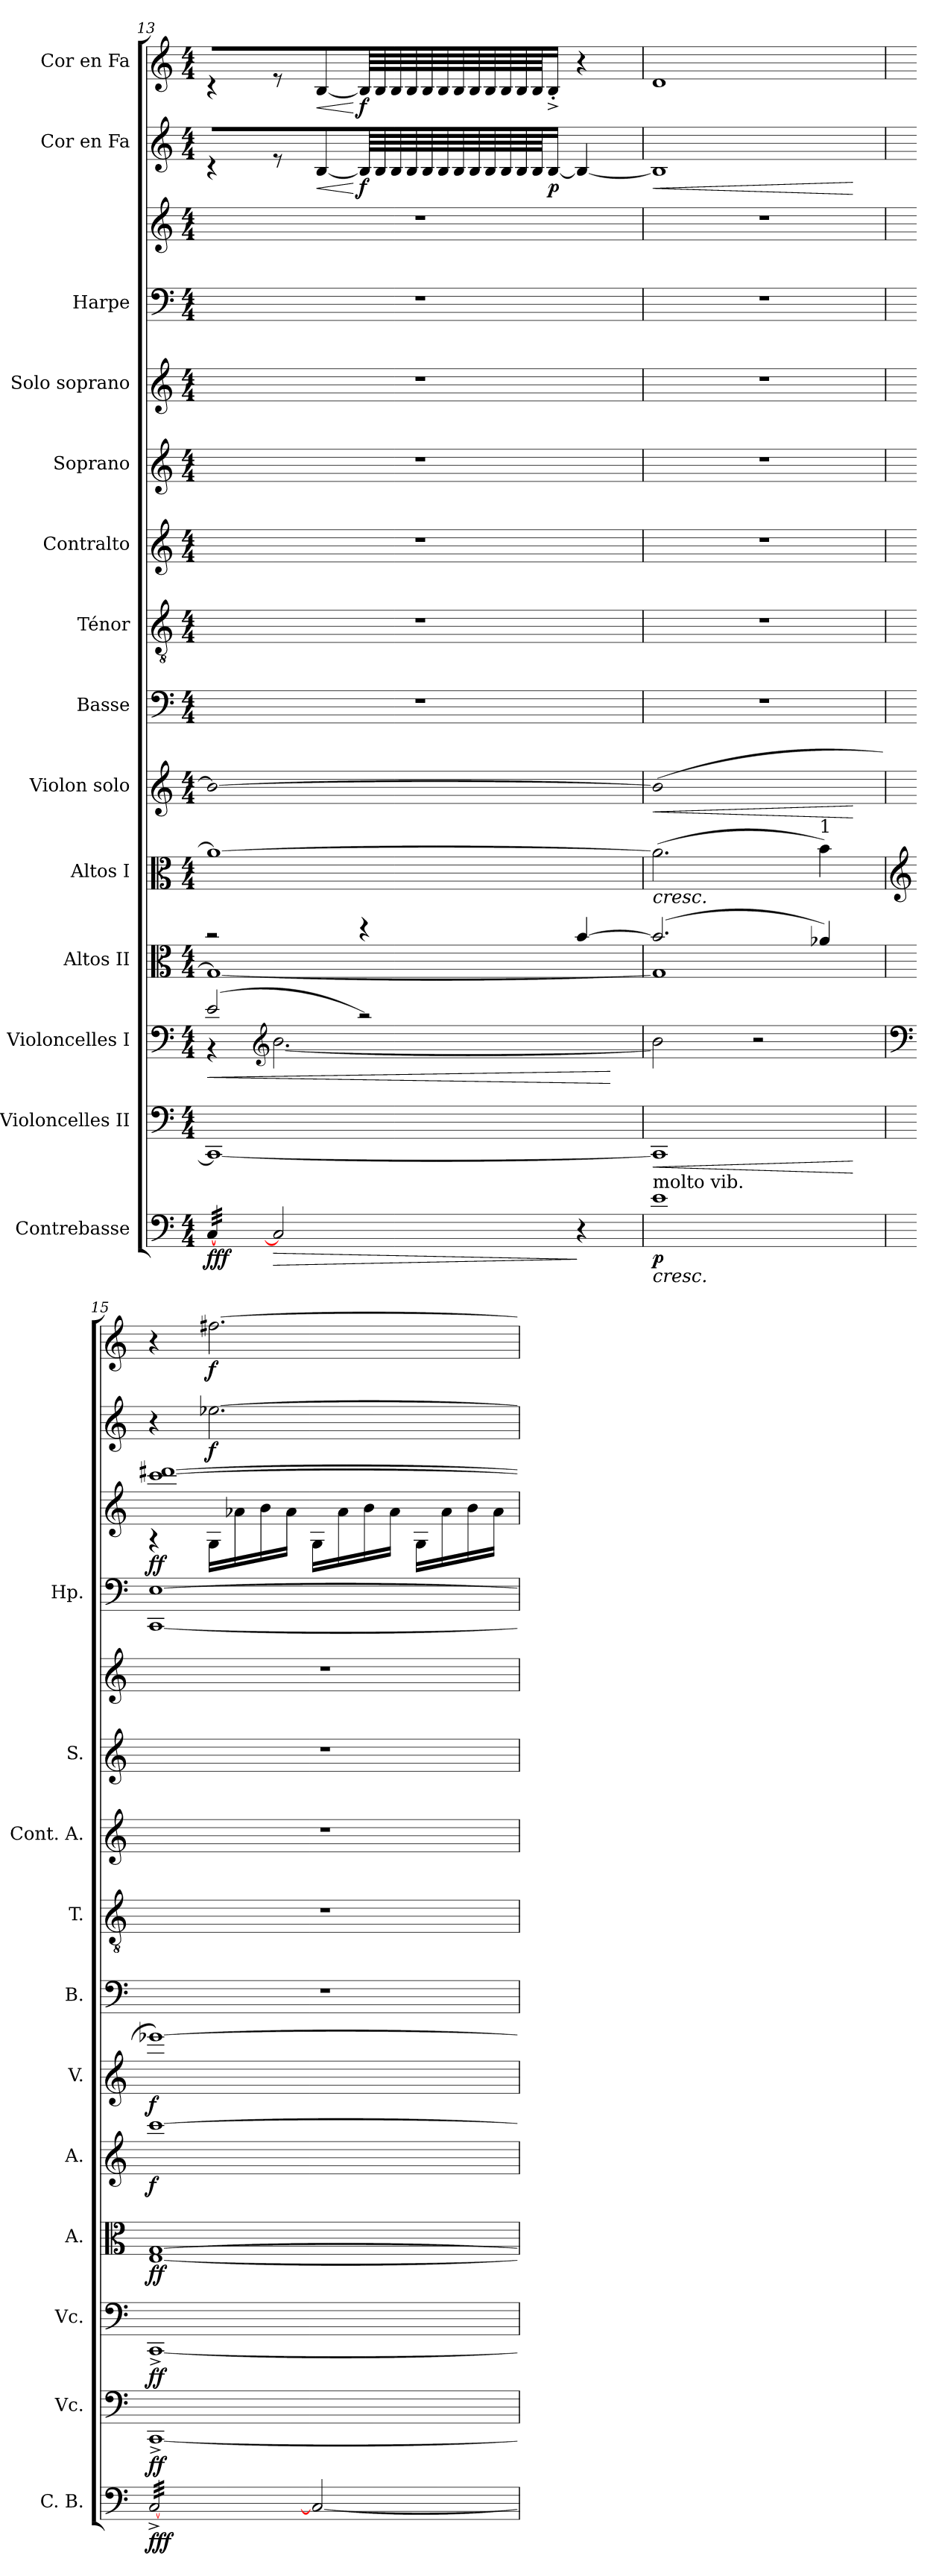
**kern	**dynam	**kern	**dynam	**kern	**dynam	**kern	**dynam	**kern	**dynam	**kern	**dynam	**kern	**kern	**kern	**kern	**kern	**kern	**kern	**dynam	**kern	**dynam	**kern	**dynam
*part14	*part14	*part13	*part13	*part12	*part12	*part11	*part11	*part10	*part10	*part9	*part9	*part8	*part7	*part6	*part5	*part4	*part3	*part3	*part3	*part2	*part2	*part1	*part1
*staff15	*staff15	*staff14	*staff14	*staff13	*staff13	*staff12	*staff12	*staff11	*staff11	*staff10	*staff10	*staff9	*staff8	*staff7	*staff6	*staff5	*staff4	*staff3	*staff3/4	*staff2	*staff2	*staff1	*staff1
*I"Contrebasse	*	*I"Violoncelles II	*	*I"Violoncelles I	*	*I"Altos II	*	*I"Altos I	*	*I"Violon solo	*	*I"Basse	*I"Ténor	*I"Contralto	*I"Soprano	*I"Solo soprano	*I"Harpe	*	*	*I"Cor en Fa	*	*I"Cor en Fa	*
*I'C. B.	*	*I'Vc.	*	*I'Vc.	*	*I'A.	*	*I'A.	*	*I'V.	*	*I'B.	*I'T.	*I'Cont. A.	*I'S.	*	*I'Hp.	*	*	*	*	*	*
*clefF4	*	*clefF4	*	*clefF4	*	*clefC3	*	*clefC3	*	*clefG2	*	*clefF4	*clefGv2	*clefG2	*clefG2	*clefG2	*clefF4	*clefG2	*	*clefG2	*	*clefG2	*
*ITrd7c12	*	*	*	*	*	*	*	*	*	*	*	*	*ITrd7c12	*	*	*	*	*	*	*ITrd4c7	*	*ITrd4c7	*
*k[]	*	*k[]	*	*k[]	*	*k[]	*	*k[]	*	*k[]	*	*k[]	*k[]	*k[]	*k[]	*k[]	*k[]	*k[]	*	*k[b-]	*	*k[b-]	*
*M4/4	*	*M4/4	*	*M4/4	*	*M4/4	*	*M4/4	*	*M4/4	*	*M4/4	*M4/4	*M4/4	*M4/4	*M4/4	*M4/4	*M4/4	*	*M4/4	*	*M4/4	*
=13	=13	=13	=13	=13	=13	=13	=13	=13	=13	=13	=13	=13	=13	=13	=13	=13	=13	=13	=13	=13	=13	=13	=13
*	*	*	*	*^	*	*	*	*	*	*	*	*	*	*	*	*	*	*	*	*	*	*	*
!	!	!	!	!	!	!LO:HP:b	!	!	!	!	!	!	!	!	!	!	!	!	!	!	!	!	!	!
!	!	!	!	!	!	!LO:HP:n=1:b	!	!	!	!	!LO:N:head=open	!	!	!	!	!	!	!	!	!	!	!	!	!
*	*	*	*	*	*	*	*^	*	*	*	*	*	*	*	*	*	*	*	*	*	*	*	*	*
*tremolo	*	*	*	*	*	*	*	*	*	*	*	*	*	*	*	*	*	*	*	*	*	*	*	*	*
[<32CCi/LLL	fff	1CCi_<	.	(2ei/	4r	> <	2r	1Gi_<	.	1a-i_>	.	1bi_>	.	1r	1r	1r	1r	1r	1r	1r	.	4r	.	4r	.
32CCi/	.	.	.	.	.	.	.	.	.	.	.	.	.	.	.	.	.	.	.	.	.	.	.	.	.
32CCi/	.	.	.	.	.	.	.	.	.	.	.	.	.	.	.	.	.	.	.	.	.	.	.	.	.
32CCi/	.	.	.	.	.	.	.	.	.	.	.	.	.	.	.	.	.	.	.	.	.	.	.	.	.
32CCi/	.	.	.	.	.	.	.	.	.	.	.	.	.	.	.	.	.	.	.	.	.	.	.	.	.
32CCi/	.	.	.	.	.	.	.	.	.	.	.	.	.	.	.	.	.	.	.	.	.	.	.	.	.
32CCi/	.	.	.	.	.	.	.	.	.	.	.	.	.	.	.	.	.	.	.	.	.	.	.	.	.
32CCi/JJJ	.	.	.	.	.	.	.	.	.	.	.	.	.	.	.	.	.	.	.	.	.	.	.	.	.
*Xtremolo	*	*	*	*	*	*	*	*	*	*	*	*	*	*	*	*	*	*	*	*	*	*	*	*	*
*	*	*	*	*clefG2	*	*	*	*	*	*	*	*	*	*	*	*	*	*	*	*	*	*	*	*	*
!	!LO:HP:b	!	!	!	!	!	!	!	!	!	!	!	!	!	!	!	!	!	!	!	!	!	!	!	!
2CCi/]	>	.	.	.	[<2.bi\	]	.	.	.	.	.	.	.	.	.	.	.	.	.	.	.	8r	.	8r	.
!	!	!	!	!	!	!	!	!	!	!	!	!	!	!	!	!	!	!	!	!	!	!	!LO:HP:b	!	!LO:HP:b
.	.	.	.	.	.	.	.	.	.	.	.	.	.	.	.	.	.	.	.	.	.	[<8Ei/	<	[<8Ei/	<
*	*	*	*	*	*	*	*	*	*	*	*	*	*	*	*	*	*	*	*	*	*	*tremolo	*	*	*
*	*	*	*	*	*	*	*	*	*	*	*	*	*	*	*	*	*	*	*	*	*	*	*	*tremolo	*
.	.	.	.	2r)	.	.	4r	.	.	.	.	.	.	.	.	.	.	.	.	.	.	64Ei/]LLLL	[ f	64Ei/]LLLL	[ f
.	.	.	.	.	.	.	.	.	.	.	.	.	.	.	.	.	.	.	.	.	.	64Ei/	.	64Ei/	.
.	.	.	.	.	.	.	.	.	.	.	.	.	.	.	.	.	.	.	.	.	.	64Ei/	.	64Ei/	.
.	.	.	.	.	.	.	.	.	.	.	.	.	.	.	.	.	.	.	.	.	.	64Ei/	.	64Ei/	.
.	.	.	.	.	.	.	.	.	.	.	.	.	.	.	.	.	.	.	.	.	.	64Ei/	.	64Ei/	.
.	.	.	.	.	.	.	.	.	.	.	.	.	.	.	.	.	.	.	.	.	.	64Ei/	.	64Ei/	.
.	.	.	.	.	.	.	.	.	.	.	.	.	.	.	.	.	.	.	.	.	.	64Ei/	.	64Ei/	.
.	.	.	.	.	.	.	.	.	.	.	.	.	.	.	.	.	.	.	.	.	.	64Ei/	.	64Ei/	.
.	.	.	.	.	.	.	.	.	.	.	.	.	.	.	.	.	.	.	.	.	.	64Ei/	.	64Ei/	.
.	.	.	.	.	.	.	.	.	.	.	.	.	.	.	.	.	.	.	.	.	.	64Ei/	.	64Ei/	.
.	.	.	.	.	.	.	.	.	.	.	.	.	.	.	.	.	.	.	.	.	.	64Ei/	.	64Ei/	.
.	.	.	.	.	.	.	.	.	.	.	.	.	.	.	.	.	.	.	.	.	.	64Ei/JJJJ	.	64Ei/JJJJ	.
*	*	*	*	*	*	*	*	*	*	*	*	*	*	*	*	*	*	*	*	*	*	*	*	*Xtremolo	*
*	*	*	*	*	*	*	*	*	*	*	*	*	*	*	*	*	*	*	*	*	*	*Xtremolo	*	*	*
.	.	.	.	.	.	.	.	.	.	.	.	.	.	.	.	.	.	.	.	.	.	[<16Ei/Jk	p	16E'^i/Jk	.
4r	]	.	.	.	.	.	[>4bi/	.	.	.	.	.	.	.	.	.	.	.	.	.	.	4Ei/_<	.	4r	.
*	*	*	*	*v	*v	*	*	*	*	*	*	*	*	*	*	*	*	*	*	*	*	*	*	*	*
*	*	*	*	*	*	*v	*v	*	*	*	*	*	*	*	*	*	*	*	*	*	*	*	*	*
.	.	.	.	.	[	.	.	.	.	.	.	.	.	.	.	.	.	.	.	.	.	.	.
=14	=14	=14	=14	=14	=14	=14	=14	=14	=14	=14	=14	=14	=14	=14	=14	=14	=14	=14	=14	=14	=14	=14	=14
!	!	!	!	!	!	!	!	!LO:TX:b:i:t=cresc.	!	!	!	!	!	!	!	!	!	!	!	!	!	!	!
!	!	!	!	!	!	!LO:TX:b:i:t=cresc.	!	!	!	!	!	!	!	!	!	!	!	!	!	!	!	!	!
!LO:TX:b:i:t=cresc.	!	!	!	!	!	!	!	!	!	!	!	!	!	!	!	!	!	!	!	!	!	!	!
!LO:TX:a:t=molto vib.	!	!	!	!	!	!	!	!	!	!	!	!	!	!	!	!	!	!	!	!	!	!	!
!	!	!	!LO:HP:b	!	!	!	!	!	!	!LO:N:head=open	!LO:HP:b	!	!	!	!	!	!	!	!	!	!LO:HP:b	!	!
*	*	*	*	*	*	*^	*	*	*	*	*	*	*	*	*	*	*	*	*	*	*	*	*
1Ei	p	1CCi]	<	2bi\]	.	(2.bi/]	1Gi]	.	(2.a-i\]	.	(1bi]	<	1r	1r	1r	1r	1r	1r	1r	.	1Ei]	<	1Gi	.
.	.	.	.	2r	.	.	.	.	.	.	.	.	.	.	.	.	.	.	.	.	.	.	.	.
!	!	!	!	!	!	!	!	!	!LO:TX:a:t=1	!	!	!	!	!	!	!	!	!	!	!	!	!	!	!
.	.	.	.	.	.	4a-Xi/)	.	.	4bi\)	.	.	.	.	.	.	.	.	.	.	.	.	.	.	.
*	*	*	*	*	*	*v	*v	*	*	*	*	*	*	*	*	*	*	*	*	*	*	*	*	*
.	.	.	[	.	.	.	.	.	.	.	[	.	.	.	.	.	.	.	.	.	[	.	.
!!LO:PB:g=z
=15	=15	=15	=15	=15	=15	=15	=15	=15	=15	=15	=15	=15	=15	=15	=15	=15	=15	=15	=15	=15	=15	=15	=15
*	*	*	*	*clefF4	*	*	*	*clefG2	*	*	*	*	*	*	*	*	*	*	*	*	*	*	*
*	*	*	*	*	*	*	*	*	*	*	*	*	*	*	*	*	*	*^	*	*	*	*	*
*tremolo	*	*	*	*	*	*	*	*	*	*	*	*	*	*	*	*	*	*	*	*	*	*	*	*
[<32CC^i/LLL	fff	[<1CC^i	ff	[<1CC^i	ff	[<1Ei [>1Gi	ff	[>1ccci	f	[>1eee-Xi)	f	1r	1r	1r	1r	1r	[<1CCi [>1Ei	[>1ccci [>1ddd#Xi	4r	ff	4r	.	4r	.
32CC^i/	.	.	.	.	.	.	.	.	.	.	.	.	.	.	.	.	.	.	.	.	.	.	.	.
32CC^i/	.	.	.	.	.	.	.	.	.	.	.	.	.	.	.	.	.	.	.	.	.	.	.	.
32CC^i/	.	.	.	.	.	.	.	.	.	.	.	.	.	.	.	.	.	.	.	.	.	.	.	.
32CC^i/	.	.	.	.	.	.	.	.	.	.	.	.	.	.	.	.	.	.	.	.	.	.	.	.
32CC^i/	.	.	.	.	.	.	.	.	.	.	.	.	.	.	.	.	.	.	.	.	.	.	.	.
32CC^i/	.	.	.	.	.	.	.	.	.	.	.	.	.	.	.	.	.	.	.	.	.	.	.	.
32CC^i/	.	.	.	.	.	.	.	.	.	.	.	.	.	.	.	.	.	.	.	.	.	.	.	.
32CC^i/	.	.	.	.	.	.	.	.	.	.	.	.	.	.	.	.	.	.	16Gi\LL	.	[>2.a-Xi\	f	[>2.bni\	f
32CC^i/	.	.	.	.	.	.	.	.	.	.	.	.	.	.	.	.	.	.	.	.	.	.	.	.
32CC^i/	.	.	.	.	.	.	.	.	.	.	.	.	.	.	.	.	.	.	16a-Xi\	.	.	.	.	.
32CC^i/	.	.	.	.	.	.	.	.	.	.	.	.	.	.	.	.	.	.	.	.	.	.	.	.
32CC^i/	.	.	.	.	.	.	.	.	.	.	.	.	.	.	.	.	.	.	16bi\	.	.	.	.	.
32CC^i/	.	.	.	.	.	.	.	.	.	.	.	.	.	.	.	.	.	.	.	.	.	.	.	.
32CC^i/	.	.	.	.	.	.	.	.	.	.	.	.	.	.	.	.	.	.	16a-i\JJ	.	.	.	.	.
32CC^i/JJJ	.	.	.	.	.	.	.	.	.	.	.	.	.	.	.	.	.	.	.	.	.	.	.	.
*Xtremolo	*	*	*	*	*	*	*	*	*	*	*	*	*	*	*	*	*	*	*	*	*	*	*	*
2CCi/_<	.	.	.	.	.	.	.	.	.	.	.	.	.	.	.	.	.	.	16Gi\LL	.	.	.	.	.
.	.	.	.	.	.	.	.	.	.	.	.	.	.	.	.	.	.	.	16a-i\	.	.	.	.	.
.	.	.	.	.	.	.	.	.	.	.	.	.	.	.	.	.	.	.	16bi\	.	.	.	.	.
.	.	.	.	.	.	.	.	.	.	.	.	.	.	.	.	.	.	.	16a-i\JJ	.	.	.	.	.
.	.	.	.	.	.	.	.	.	.	.	.	.	.	.	.	.	.	.	16Gi\LL	.	.	.	.	.
.	.	.	.	.	.	.	.	.	.	.	.	.	.	.	.	.	.	.	16a-i\	.	.	.	.	.
.	.	.	.	.	.	.	.	.	.	.	.	.	.	.	.	.	.	.	16bi\	.	.	.	.	.
.	.	.	.	.	.	.	.	.	.	.	.	.	.	.	.	.	.	.	16a-i\JJ	.	.	.	.	.
*	*	*	*	*	*	*	*	*	*	*	*	*	*	*	*	*	*	*v	*v	*	*	*	*	*
=	=	=	=	=	=	=	=	=	=	=	=	=	=	=	=	=	=	=	=	=	=	=	=
*-	*-	*-	*-	*-	*-	*-	*-	*-	*-	*-	*-	*-	*-	*-	*-	*-	*-	*-	*-	*-	*-	*-	*-
